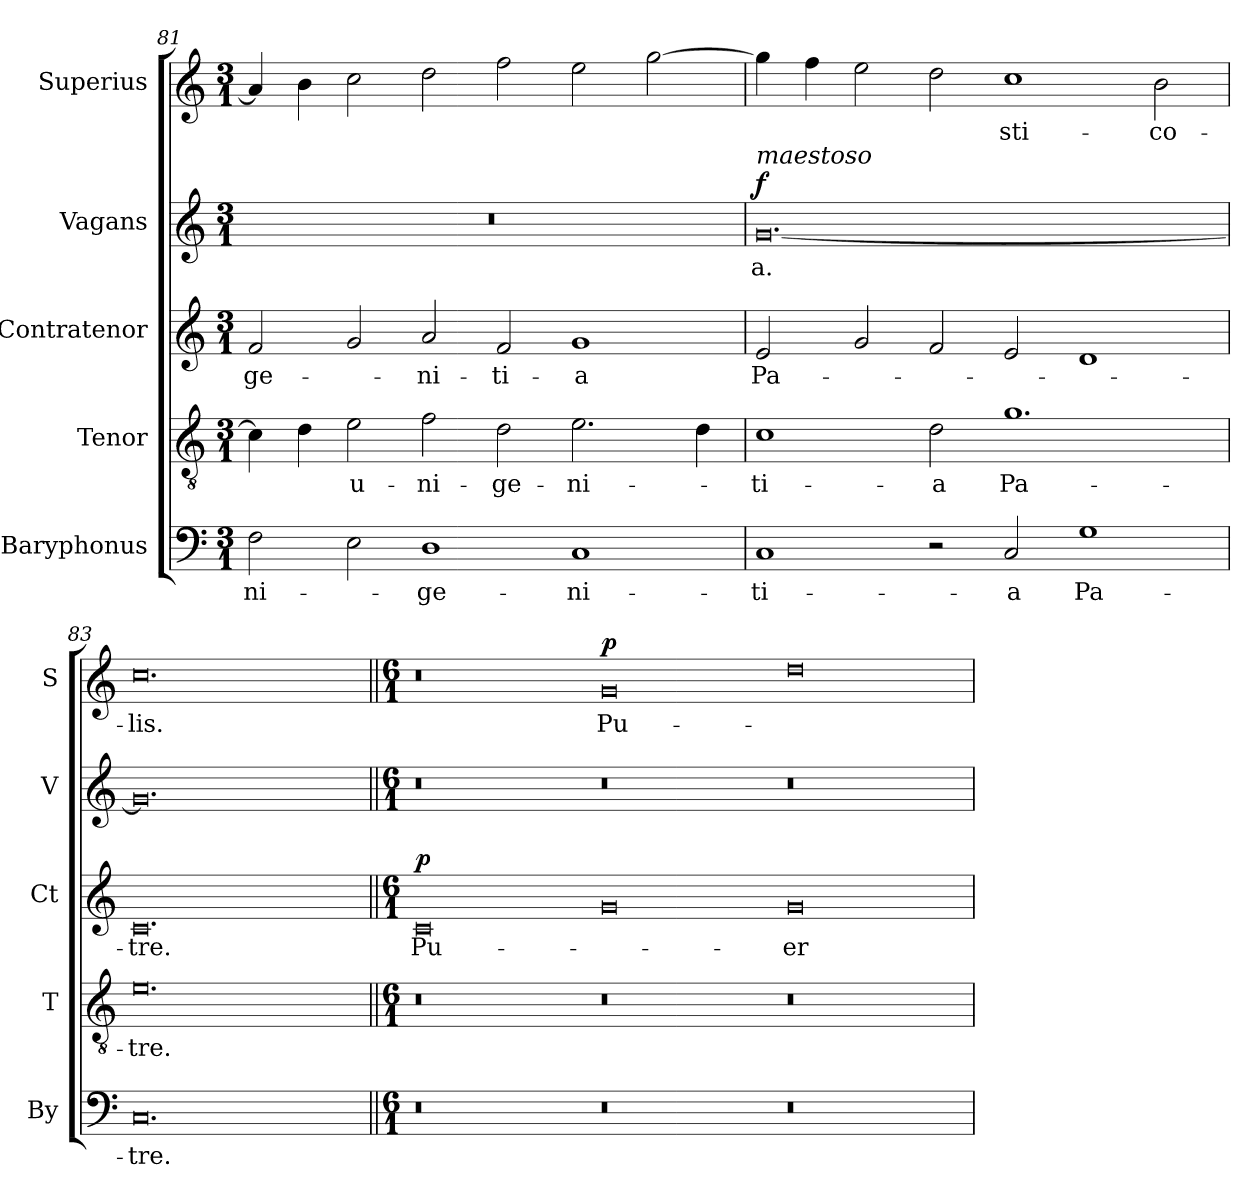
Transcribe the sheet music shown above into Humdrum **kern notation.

**kern	**text	**kern	**text	**kern	**text	**dynam	**kern	**text	**dynam	**kern	**text	**dynam
*part5	*part5	*part4	*part4	*part3	*part3	*part3	*part2	*part2	*part2	*part1	*part1	*part1
*staff5	*staff5	*staff4	*staff4	*staff3	*staff3	*staff3	*staff2	*staff2	*staff2	*staff1	*staff1	*staff1
*I"Baryphonus	*	*I"Tenor	*	*I"Contratenor	*	*	*I"Vagans	*	*	*I"Superius	*	*
*I'By	*	*I'T	*	*I'Ct	*	*	*I'V	*	*	*I'S	*	*
*clefF4	*	*clefGv2	*	*clefG2	*	*	*clefG2	*	*	*clefG2	*	*
*k[]	*	*k[]	*	*k[]	*	*	*k[]	*	*	*k[]	*	*
*M3/1	*	*M3/1	*	*M3/1	*	*	*M3/1	*	*	*M3/1	*	*
=81	=81	=81	=81	=81	=81	=81	=81	=81	=81	=81	=81	=81
2F\	-ni-	4c\]	_	2f/	-ge-	.	0.r	.	.	4a/]	.	.
.	.	4d\	_	.	.	.	.	.	.	4b\	.	.
2E\	.	2e\	-u-	2g/	.	.	.	.	.	2cc\	.	.
1D	-ge-	2f\	-ni-	2a/	-ni-	.	.	.	.	2dd\	.	.
.	.	2d\	-ge-	2f/	-ti-	.	.	.	.	2ff\	.	.
1C	-ni-	2.e\	-ni-	1g	-a	.	.	.	.	2ee\	.	.
.	.	.	.	.	.	.	.	.	.	[2gg\	.	.
.	.	4d\	.	.	.	.	.	.	.	.	.	.
=82	=82	=82	=82	=82	=82	=82	=82	=82	=82	=82	=82	=82
!	!	!	!	!	!	!	!LO:TX:a:i:t=maestoso	!	!	!	!	!
!	!	!	!	!	!	!	!	!	!LO:DY:a	!	!	!
1C	-ti-	1c	-ti-	2e/	Pa-	.	[0.g	a.	f	4gg\]	.	.
.	.	.	.	.	.	.	.	.	.	4ff\	.	.
.	.	.	.	2g/	.	.	.	.	.	2ee\	.	.
2r	.	2d\	-a	2f/	.	.	.	.	.	2dd\	.	.
2C/	-a	1.g	Pa-	2e/	.	.	.	.	.	1cc	-sti-	.
1G	Pa-	.	.	1d	.	.	.	.	.	.	.	.
.	.	.	.	.	.	.	.	.	.	2b\	-co-	.
=83	=83	=83	=83	=83	=83	=83	=83	=83	=83	=83	=83	=83
0.C	-tre.	0.e	-tre.	0.c	-tre.	.	0.g]	.	.	0.cc	-lis.	.
!!LO:LB:g=z
=84||	=84||	=84||	=84||	=84||	=84||	=84||	=84||	=84||	=84||	=84||	=84||	=84||
*M6/1	*	*M6/1	*	*M6/1	*	*	*M6/1	*	*	*M6/1	*	*
*	*	*	*	*	*	*	*	*	*	*MM424	*	*
!	!	!	!	!	!	!LO:DY:a	!	!	!	!	!	!
0r	.	0r	.	0c	Pu-	p	0r	.	.	0r	.	.
!	!	!	!	!	!	!	!	!	!	!	!	!LO:DY:a
0r	.	0r	.	0g	.	.	0r	.	.	0g	Pu-	p
0r	.	0r	.	0g	-er	.	0r	.	.	0dd	.	.
=	=	=	=	=	=	=	=	=	=	=	=	=
*-	*-	*-	*-	*-	*-	*-	*-	*-	*-	*-	*-	*-
